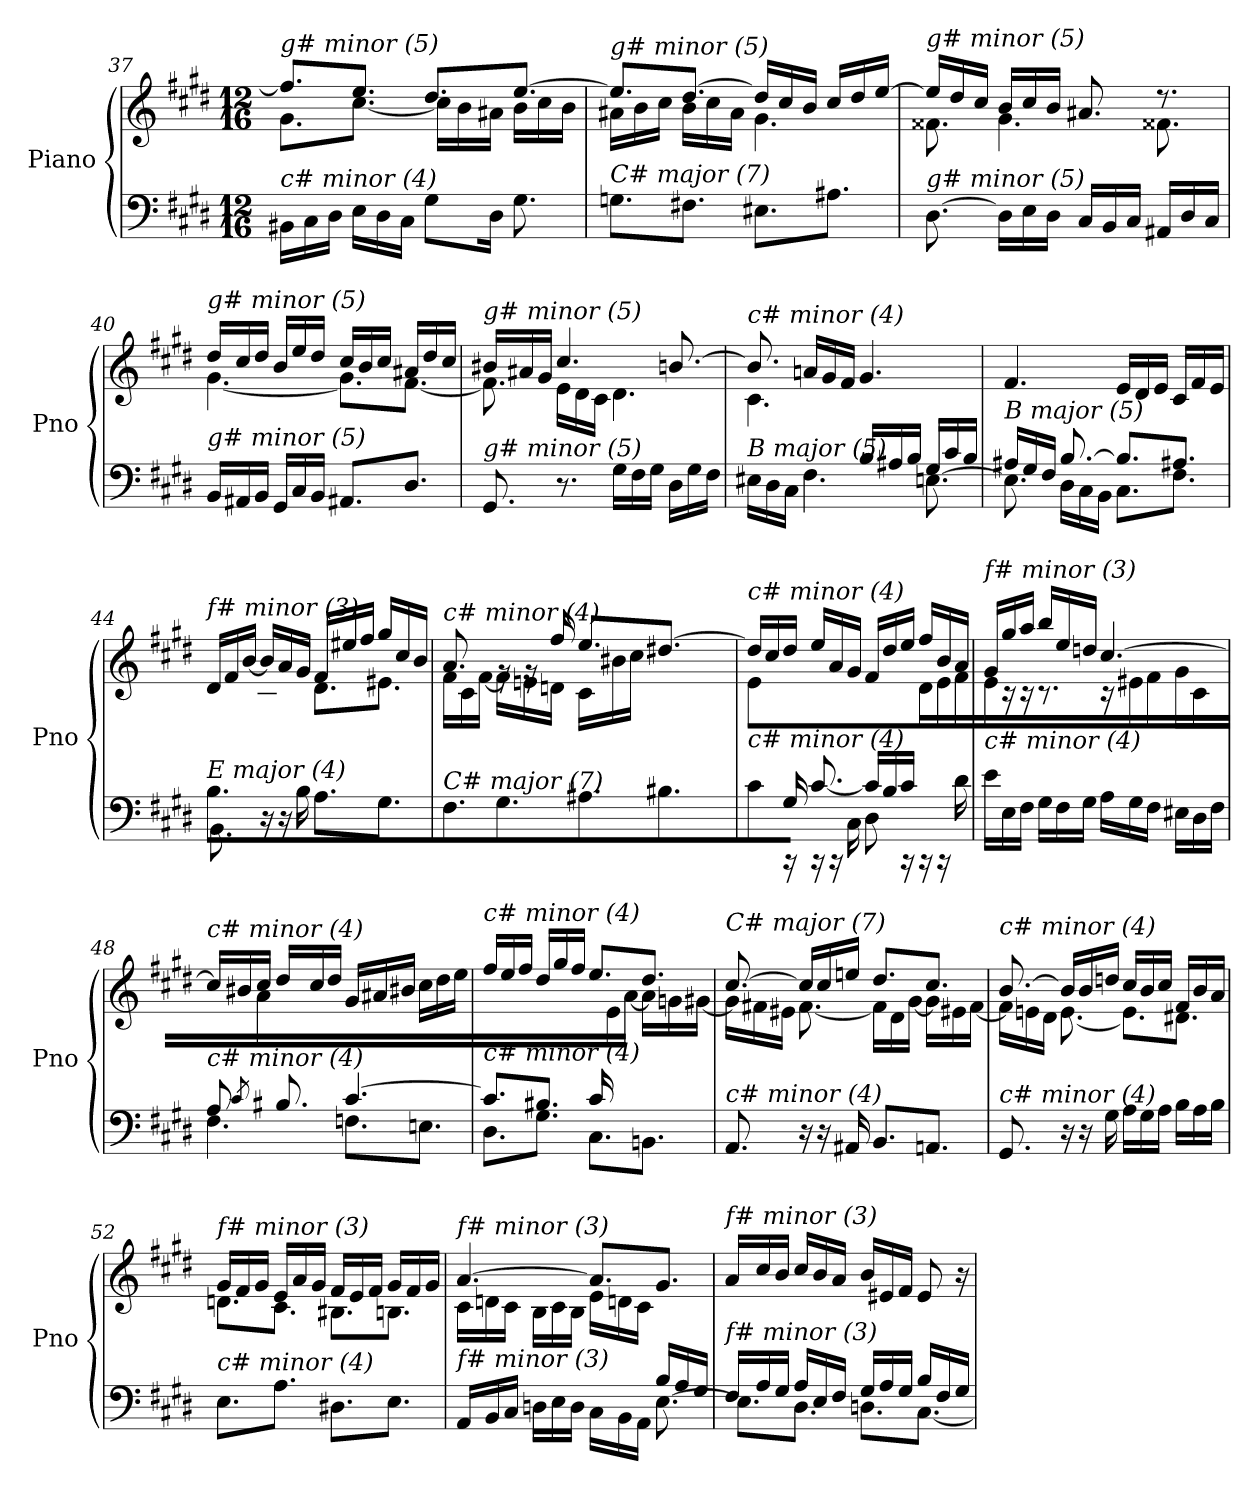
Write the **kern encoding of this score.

**kern	**kern
*part1	*part1
*staff2	*staff1
*I"Piano	*
*I'Pno	*
!!LO:LB:g=z
*clefF4	*clefG2
*k[f#c#g#d#]	*k[f#c#g#d#]
*M12/16	*M12/16
=37	=37
*	*^
!	!LO:TX:i:t=g# minor (5)	!
!LO:TX:i:t=c# minor (4)	!	!
16BB#X\LL	8.ff#/L]	8.g#\L
16C#\	.	.
16D#\JJ	.	.
16E\LL	8.ee/J	[8.cc#\J
16D#\	.	.
16C#\JJ	.	.
8G#\L	8.dd#/L	16cc#\LL]
.	.	16b\
16D#\Jk	.	16a#X\JJ
8.G#\	[8.ee/J	16b\LL
.	.	16cc#\
.	.	16b\JJ
=38	=38	=38
!	!LO:TX:i:t=g# minor (5)	!
!LO:TX:i:t=C# major (7)	!	!
8.Gni\L	8.ee/L]	16a#X\LL
.	.	16b\
.	.	16cc#\JJ
8.F#X\J	[8.dd#/J	16b\LL
.	.	16cc#\
.	.	16a#\JJ
8.E#X\L	16dd#/LL]	4.g#\
.	16cc#/	.
.	16b/JJ	.
8.A#X\J	16cc#/LL	.
.	16dd#/	.
.	[16ee/JJ	.
=39	=39	=39
!	!LO:TX:i:t=g# minor (5)	!
!LO:TX:i:t=g# minor (5)	!	!
[8.D#\	16ee/LL]	8.f##X\
.	16dd#/	.
.	16cc#/JJ	.
16D#\LL]	16b/LL	4.g#\
16E\	16cc#/	.
16D#\JJ	16b/JJ	.
16C#/LL	8.a#X/	.
16BB/	.	.
16C#/JJ	.	.
16AA#X/LL	8.r	8.f##X\
16D#/	.	.
16C#/JJ	.	.
!!LO:LB:g=z	!!
=40	=40	=40
!	!LO:TX:i:t=g# minor (5)	!
!LO:TX:i:t=g# minor (5)	!	!
16BB/LL	16dd#/LL	[4.g#\
16AA#X/	16cc#/	.
16BB/JJ	16dd#/JJ	.
16GG#/LL	16b/LL	.
16C#/	16ee/	.
16BB/JJ	16dd#/JJ	.
8.AA#X/L	16cc#/LL	8.g#\L]
.	16b/	.
.	16cc#/JJ	.
8.D#/J	16a#X/LL	[8.f#\J
.	16dd#/	.
.	16cc#/JJ	.
=41	=41	=41
!	!LO:TX:i:t=g# minor (5)	!
!LO:TX:i:t=g# minor (5)	!	!
8.GG#/	16b#X/LL	8.f#\]
.	16a#X/	.
.	16g#/JJ	.
8.r	4.cc#/	16e\LL
.	.	16d#\
.	.	16c#\JJ
16G#\LL	.	4.d#\
16F#\	.	.
16G#\JJ	.	.
16D#\LL	[8.bn/	.
16G#\	.	.
16F#\JJ	.	.
=42	=42	=42
*^	*	*^
*	*^	*	*	*
!	!	!	!LO:TX:i:t=c# minor (4)	!	!
!LO:TX:i:t=B major (5)	!	!	!	!	!
4.ryy	16E#X\LL	8.ryy	8.b/]	4.c#\	8.ryy
.	16D#\	.	.	.	.
.	16C#\JJ	.	.	.	.
.	8.ryy	4.F#\	16an/LL	.	2ryy
.	.	.	16g#/	.	.
.	.	.	16f#/JJ	.	.
4.ryy	16B/LL	.	4.g#/	4.ryy	.
.	16A#X/	.	.	.	.
.	16B/JJ	.	.	.	.
.	16G#/LL	[8.En\	.	.	.
.	16c#/	.	.	.	.
.	16B/JJ	.	.	.	16ryy
*	*v	*v	*	*	*
!!LO:LB:g=z
=43	=43	=43	=43	=43
!	!	!LO:TX:i:t=c# minor (4)	!	!
!LO:TX:i:t=B major (5)	!	!	!	!
*	*	*v	*v	*v
16A#X/LL	8.E\]	4.f#/
16G#/	.	.
16F#/JJ	.	.
[8.B/	16D#\LL	.
.	16C#\	.
.	16BB\JJ	.
8.B/L]	8.C#\L	16e/LL
.	.	16d#/
.	.	16e/JJ
8.A#X/J	8.F#\J	16c#/LL
.	.	16f#/
.	.	16e/JJ
=44	=44	=44
*	*	*^
!	!	!LO:TX:i:t=f# minor (3)	!
!LO:TX:i:t=E major (4)	!	!	!
8.B/L	8.BB\	16d#/LL	8.ryy
.	.	16f#/	.
.	.	[16b/JJ	.
2ryy	16r	16b/LL]	8.c#\J
.	16r	16a/	.
.	16B\	16g#/JJ	.
.	8.A\L	16f#/LL	8.d#\L
.	.	16ee#X/	.
.	.	16ff#/JJ	.
.	8.G#\J	16gg#/LL	8.e#X\J
.	.	16cc#/	.
16ryy	.	16b/JJ	.
*v	*v	*	*
=45	=45	=45
!	!LO:TX:i:t=c# minor (4)	!
!LO:TX:i:t=C# major (7)	!	!
8.F#\L	8.a/	16f#\LL
.	.	16c#\
.	.	[16f#\JJ
8.G#\J	16rg	16f#\LL]
.	16rg	16en\
.	16ff#/	16dn\JJ
8.A#X\L	8.ee/L	16c#\LL
.	.	16b#X\
.	.	16cc#\JJ
8.B#X\J	[8.dd#X/J	16dd#\LLyy
.	.	16g#\
.	.	16f#\JJ
!!LO:LB:g=z	!!
=46	=46	=46
*^	*	*
!	!	!LO:TX:i:t=c# minor (4)	!
!LO:TX:i:t=c# minor (4)	!	!	!
8c#\	8ryy	16dd#/LL]	8e\L
.	.	16cc#/	.
16rCC	16G#/Jk	16dd#/JJ	4..ryy
16rCC	[8.c#/	16ee/LL	.
16rCC	.	16a/	.
16C#\	.	16g#/JJ	.
8D#\	16c#/LL]	16f#/LL	.
.	16B/	16dd#/	.
16rCC	16c#/JJ	16ee/JJ	.
16rCC	8.ryy	16ff#/LL	16d#\LL
16rCC	.	16b/	16e\
16d#\	.	16a/JJ	16f#\JJ
=47	=47	=47	=47
!	!	!LO:TX:i:t=f# minor (3)	!
!LO:TX:i:t=c# minor (4)	!	!	!
2ryy	16e\LL	16g#/LL	16e\
.	16E\	16gg#/	16r
.	16F#\JJ	16aa/JJ	16r
.	16G#\LL	16bb/LL	8.r
.	16F#\	16ee/	.
.	16G#\JJ	16ddn/JJ	.
.	16A\LL	[4.cc#/	16r
.	16G#\	.	16e#X\LL
8.ryy	16F#\JJ	.	16f#\JJ
.	16E#X\LL	.	16g#\LL
.	16D#\	.	16c#\
16B/JJ	16F#i\JJ	.	16ryy
=48	=48	=48	=48
*	*^	*	*^
!	!	!	!LO:TX:i:t=c# minor (4)	!	!
!LO:TX:i:t=c# minor (4)	!	!	!	!	!
8A/L	4.F#\	8.ryy	16cc#/LL]	8ryy	8.ryy
.	.	.	16b#X/	.	.
16ryy	.	.	16cc#/JJ	16a\Jk	.
8qc#/	.	.	.	.	.
8.B#X/	.	16c#!yy	16dd#/LL	2ryy	8.ryy
.	.	8B#!yy	16cc#/	.	.
.	.	.	16dd#/JJ	.	.
[4.c#/	8.Fni\L	4.ryy	16g#/LL	.	4.ryy
.	.	.	16a#X/	.	.
.	.	.	16b#X/JJ	.	.
.	8.En\J	.	16cc#\LL	.	.
.	.	.	16dd#\	.	.
.	.	.	16ee\JJ	16ryy	.
!!LO:LB:g=z	!!	!!
=49	=49	=49	=49	=49	=49
!	!	!	!LO:TX:i:t=c# minor (4)	!	!
!LO:TX:i:t=c# minor (4)	!	!	!	!	!
4.ryy	8.c#/L]	8.D#\L	16ff#/LL	4.ryy	4.ryy
.	.	.	16ee/	.	.
.	.	.	16ff#/JJ	.	.
.	8.B#X/J	8.G#\J	16dd#/LL	.	.
.	.	.	16gg#/	.	.
.	.	.	16ff#/JJ	.	.
16c#/LL	8.C#\L	4.ryy	8.ee/L	16ryy	4.ryy
4ryy	.	.	.	16e\	.
.	.	.	.	[16a\JJ	.
.	8.BBn\J	.	8.dd#/J	16a\LL]	.
.	.	.	.	16gni\	.
16ryy	.	.	.	[16g#\JJ	.
*v	*v	*v	*	*	*
*	*	*v	*v
=50	=50	=50
!	!LO:TX:i:t=C# major (7)	!
!LO:TX:i:t=c# minor (4)	!	!
8.AA/	[8.cc#/	16g#\LL]
.	.	16f#X\
.	.	16e#X\JJ
16r	16cc#/LL]	[8.f#\
16r	16cc#/	.
16AA#X/	16een/JJ	.
8.BB/L	8.dd#/L	16f#\LL]
.	.	16d#\
.	.	[16g#\JJ
8.AAn/J	8.cc#/J	16g#\LL]
.	.	16e#X\
.	.	[16f#\JJ
=51	=51	=51
!	!LO:TX:i:t=c# minor (4)	!
!LO:TX:i:t=c# minor (4)	!	!
8.GG#/	[8.b/	16f#\LL]
.	.	16en\
.	.	16d#\JJ
16r	16b/LL]	[8.e\
16r	16b/	.
16G#\	16ddn/JJ	.
16A\LL	16cc#/LL	8.e\L]
16G#\	16b/	.
16A\JJ	16cc#/JJ	.
16B\LL	16f#/LL	8.d#X\J
16A\	16b/	.
16B\JJ	16a/JJ	.
!!LO:PB:g=z	!!
=52	=52	=52
!	!LO:TX:i:t=f# minor (3)	!
!LO:TX:i:t=c# minor (4)	!	!
8.E\L	16g#/LL	8.dn\L
.	16f#/	.
.	16g#/JJ	.
8.A\J	16e/LL	8.c#\J
.	16a/	.
.	16g#/JJ	.
8.D#X\L	16f#/LL	8.B#Xi\L
.	16e/	.
.	16f#/JJ	.
8.E\J	16g#/LL	8.B\J
.	16f#/	.
.	16g#/JJ	.
=53	=53	=53
*^	*	*^
*	*^	*	*	*
!	!	!	!LO:TX:i:t=f# minor (3)	!	!
!LO:TX:i:t=f# minor (3)	!	!	!	!	!
2ryy	16AA/LL	2ryy	[4.a/	16c#\LL	2ryy
.	16BB/	.	.	16dn\	.
.	16C#/JJ	.	.	16c#\JJ	.
.	16Dn\LL	.	.	16B\LL	.
.	16E\	.	.	16c#\	.
.	16D\JJ	.	.	16B\JJ	.
.	16C#\LL	.	8.a/L]	16e\LL	.
.	16BB\	.	.	16dn\	.
16ryy	16AA\JJ	16ryy	.	16c#\JJ	16ryy
8.ryy	16B/LL	[8.E\	8.g#/J	8.ryy	8.ryy
.	16A/	.	.	.	.
.	16G#/JJ	.	.	.	.
*	*v	*v	*	*	*
*	*	*v	*v	*v
=54	=54	=54
!	!	!LO:TX:i:t=f# minor (3)
!LO:TX:i:t=f# minor (3)	!	!
16F#/LL	8.E\L]	16a/LL
16A/	.	16cc#/
16G#/JJ	.	16b/JJ
16A/LL	8.D#\J	16cc#/LL
16E/	.	16b/
16F#/JJ	.	16a/JJ
16G#/LL	8.Dn\L	16b/LL
16A/	.	16e#X/
16G#/JJ	.	16f#/JJ
16B/LL	[8.C#\J	8e#/
16F#/	.	.
16G#/JJ	.	16r
*v	*v	*
=	=
*-	*-
